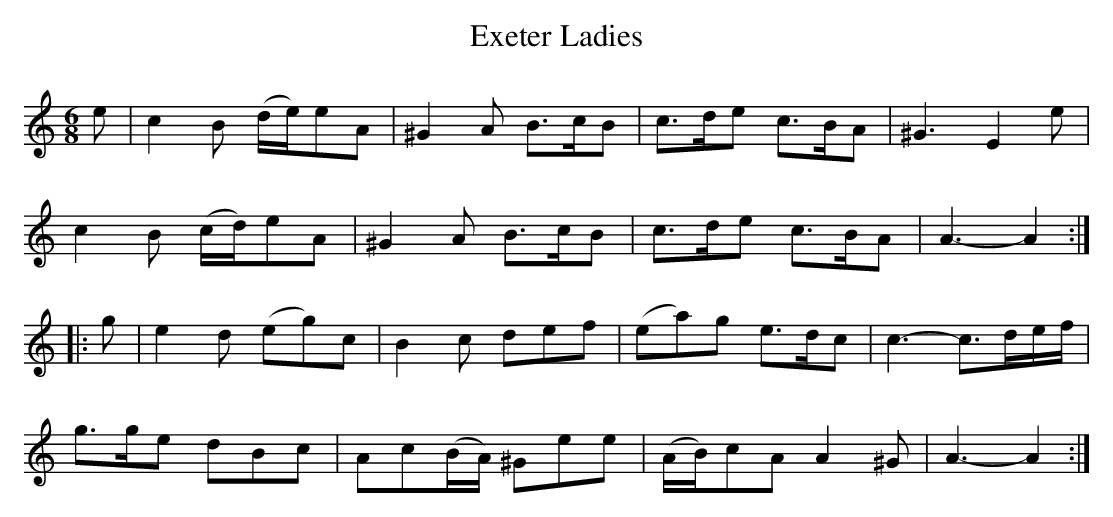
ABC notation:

X:1
T:Exeter Ladies
M:6/8
L:1/8
K:Amin
e|c2B (d/e/)eA|^G2A B>cB|c>de c>BA|^G3 E2e|
c2B (c/d/)eA|^G2A B>cB|c>de c>BA|A3-A2:|
|:g|e2d (eg)c|B2c def|(ea)g e>dc|c3-c>de/f/|
g>ge dBc|Ac(B/A/) ^Gee|(A/B/)cA A2^G|A3-A2:|]
